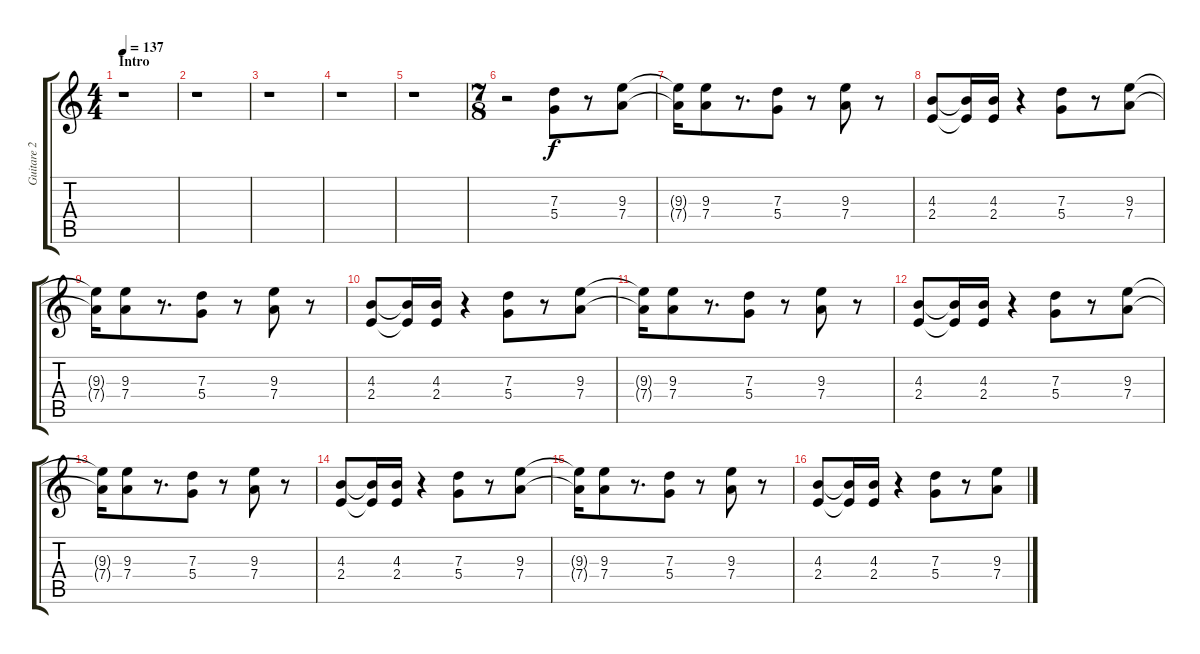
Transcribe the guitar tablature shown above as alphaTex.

\track ("Guitare 2" "Guitare 2") {instrument overdrivenguitar}
\staff {score tabs}
\tuning (E4 B3 G3 D3 A2 E2) {hide}
\ts (4 4)
\section ("" "Intro")
\tempo 137
\clef g2
\ks c
r.1{dy f instrument overdrivenguitar} |
r.1 |
r.1 |
r.1 |
r.1 |
\ts (7 8)
r.2 (7.3 5.4).8 r.8 (9.3 7.4).8 |
(9.3{t} 7.4{t}).16 (9.3 7.4).8 r.8{d} (7.3 5.4).8 r.8 (9.3 7.4).8 r.8 |
(4.3 2.4).8 (4.3{t} 2.4{t}).16 (4.3 2.4).16 r.4 (7.3 5.4).8 r.8 (9.3 7.4).8 |
(9.3{t} 7.4{t}).16 (9.3 7.4).8 r.8{d} (7.3 5.4).8 r.8 (9.3 7.4).8 r.8 |
(4.3 2.4).8 (4.3{t} 2.4{t}).16 (4.3 2.4).16 r.4 (7.3 5.4).8 r.8 (9.3 7.4).8 |
(9.3{t} 7.4{t}).16 (9.3 7.4).8 r.8{d} (7.3 5.4).8 r.8 (9.3 7.4).8 r.8 |
(4.3 2.4).8 (4.3{t} 2.4{t}).16 (4.3 2.4).16 r.4 (7.3 5.4).8 r.8 (9.3 7.4).8 |
(9.3{t} 7.4{t}).16 (9.3 7.4).8 r.8{d} (7.3 5.4).8 r.8 (9.3 7.4).8 r.8 |
(4.3 2.4).8 (4.3{t} 2.4{t}).16 (4.3 2.4).16 r.4 (7.3 5.4).8 r.8 (9.3 7.4).8 |
(9.3{t} 7.4{t}).16 (9.3 7.4).8 r.8{d} (7.3 5.4).8 r.8 (9.3 7.4).8 r.8 |
(4.3 2.4).8 (4.3{t} 2.4{t}).16 (4.3 2.4).16 r.4 (7.3 5.4).8 r.8 (9.3 7.4).8
